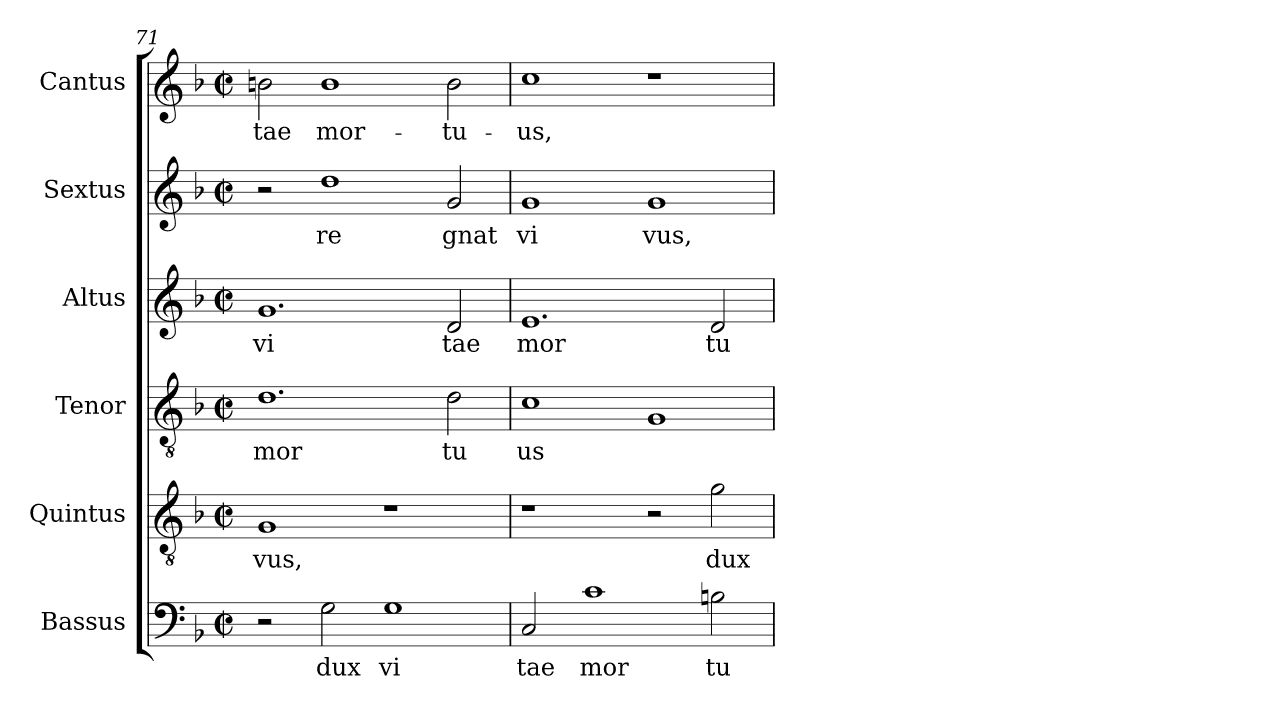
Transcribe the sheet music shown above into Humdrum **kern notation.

**kern	**text	**kern	**text	**kern	**text	**kern	**text	**kern	**text	**kern	**text
*part6	*part6	*part5	*part5	*part4	*part4	*part3	*part3	*part2	*part2	*part1	*part1
*staff6	*staff6	*staff5	*staff5	*staff4	*staff4	*staff3	*staff3	*staff2	*staff2	*staff1	*staff1
*I"Bassus	*	*I"Quintus	*	*I"Tenor	*	*I"Altus	*	*I"Sextus	*	*I"Cantus	*
*clefF4	*	*clefGv2	*	*clefGv2	*	*clefG2	*	*clefG2	*	*clefG2	*
*k[b-]	*	*k[b-]	*	*k[b-]	*	*k[b-]	*	*k[b-]	*	*k[b-]	*
*F:	*	*F:	*	*F:	*	*F:	*	*F:	*	*F:	*
*M2/2	*	*M2/2	*	*M2/2	*	*M2/2	*	*M2/2	*	*M2/2	*
*met(c|)	*	*met(c|)	*	*met(c|)	*	*met(c|)	*	*met(c|)	*	*met(c|)	*
=71	=71	=71	=71	=71	=71	=71	=71	=71	=71	=71	=71
!	!	!	!LO:LY:b:cj	!	!LO:LY:b:cj	!	!LO:LY:b:cj	!	!	!	!LO:LY:b:cj
2r	.	1G	-vus,	1.d	mor	1.g	vi	2r	.	2bn\	-tae
!	!LO:LY:b:cj	!	!	!	!	!	!	!	!LO:LY:b:cj	!	!LO:LY:b:cj
2G\	dux	.	.	.	.	.	.	1dd	re	1b	mor-
!	!LO:LY:b:cj	!	!	!	!	!	!	!	!	!	!
1G	vi	1r	.	.	.	.	.	.	.	.	.
!	!	!	!	!	!LO:LY:b:cj	!	!LO:LY:b:cj	!	!LO:LY:b:cj	!	!LO:LY:b:cj
.	.	.	.	2d\	tu	2d/	tae	2g/	gnat	2b\	-tu-
=72	=72	=72	=72	=72	=72	=72	=72	=72	=72	=72	=72
!	!LO:LY:b:cj	!	!	!	!LO:LY:b:cj	!	!LO:LY:b:cj	!	!LO:LY:b:cj	!	!LO:LY:b:cj
2C/	tae	1r	.	1c	us	1.e	mor	1g	vi	1cc	-us,
!	!LO:LY:b:cj	!	!	!	!	!	!	!	!	!	!
1c	mor	.	.	.	.	.	.	.	.	.	.
!	!	!	!	!	!	!	!	!	!LO:LY:b:cj	!	!
.	.	2r	.	1G	.	.	.	1g	vus,	1r	.
!	!LO:LY:b:cj	!	!LO:LY:b:cj	!	!	!	!LO:LY:b:cj	!	!	!	!
2B\	tu	2g\	dux	.	.	2d/	tu	.	.	.	.
=	=	=	=	=	=	=	=	=	=	=	=
*-	*-	*-	*-	*-	*-	*-	*-	*-	*-	*-	*-
